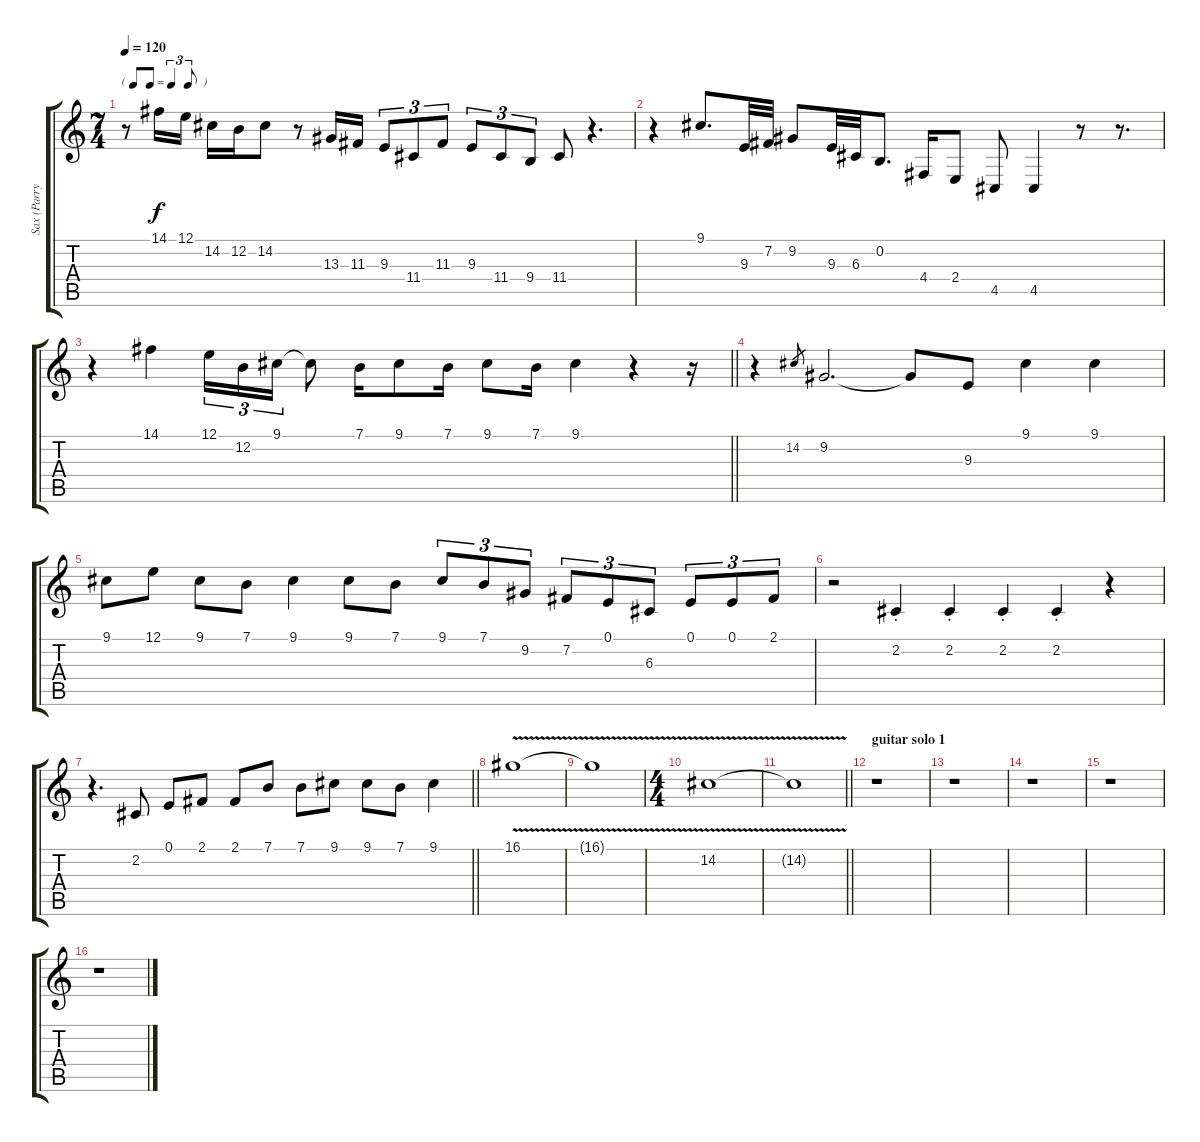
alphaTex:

\track ("Sax (Parry)" "Sax (Parry") {instrument altosax}
\staff {score tabs}
\tuning (E4 B3 G3 D3 A2 E2) {hide}
\ts (7 4)
\tf triplet8th
\tempo 120
\clef g2
\ks c
r.8{dy f} 14.1.16 12.1.16 14.2.16 12.2.16 14.2.8 r.8 13.3.16 11.3.16 9.3.8{tu (3 2)} 11.4.8{tu (3 2)} 11.3.8{tu (3 2)} 9.3.8{tu (3 2)} 11.4.8{tu (3 2)} 9.4.8{tu (3 2)} 11.4.8 r.4{d} |
r.4 9.1.8{d} 9.3.32 7.2.32 9.2.8 9.3.32 6.3.32 0.2.8{d} 4.4.16 2.4.8 4.5.8 4.5.4 r.8 r.8{d} |
\barLineRight lightlight
r.4 14.1.4 12.1.16{tu (3 2)} 12.2.16{tu (3 2)} 9.1.16{tu (3 2)} 9.1{t}.8 7.1.16 9.1.8 7.1.16 9.1.8 7.1.16 9.1.4 r.4 r.16 |
r.4 14.2.8{gr} 9.2.2{d} 9.2{t}.8 9.3.8 9.1.4 9.1.4 |
9.1.8 12.1.8 9.1.8 7.1.8 9.1.4 9.1.8 7.1.8 9.1.8{tu (3 2)} 7.1.8{tu (3 2)} 9.2.8{tu (3 2)} 7.2.8{tu (3 2)} 0.1.8{tu (3 2)} 6.3.8{tu (3 2)} 0.1.8{tu (3 2)} 0.1.8{tu (3 2)} 2.1.8{tu (3 2)} |
r.2 2.2{st}.4 2.2{st}.4 2.2{st}.4 2.2{st}.4 r.4 |
\barLineRight lightlight
r.4{d} 2.2.8 0.1.8 2.1.8 2.1.8 7.1.8 7.1.8 9.1.8 9.1.8 7.1.8 9.1.4 |
16.1{v}.1 |
16.1{t}.1 |
\ts (4 4)
14.2{v}.1 |
\barLineRight lightlight
14.2{t}.1 |
\section ("" "guitar solo 1")
r.1 |
r.1 |
r.1 |
r.1 |
r.1
